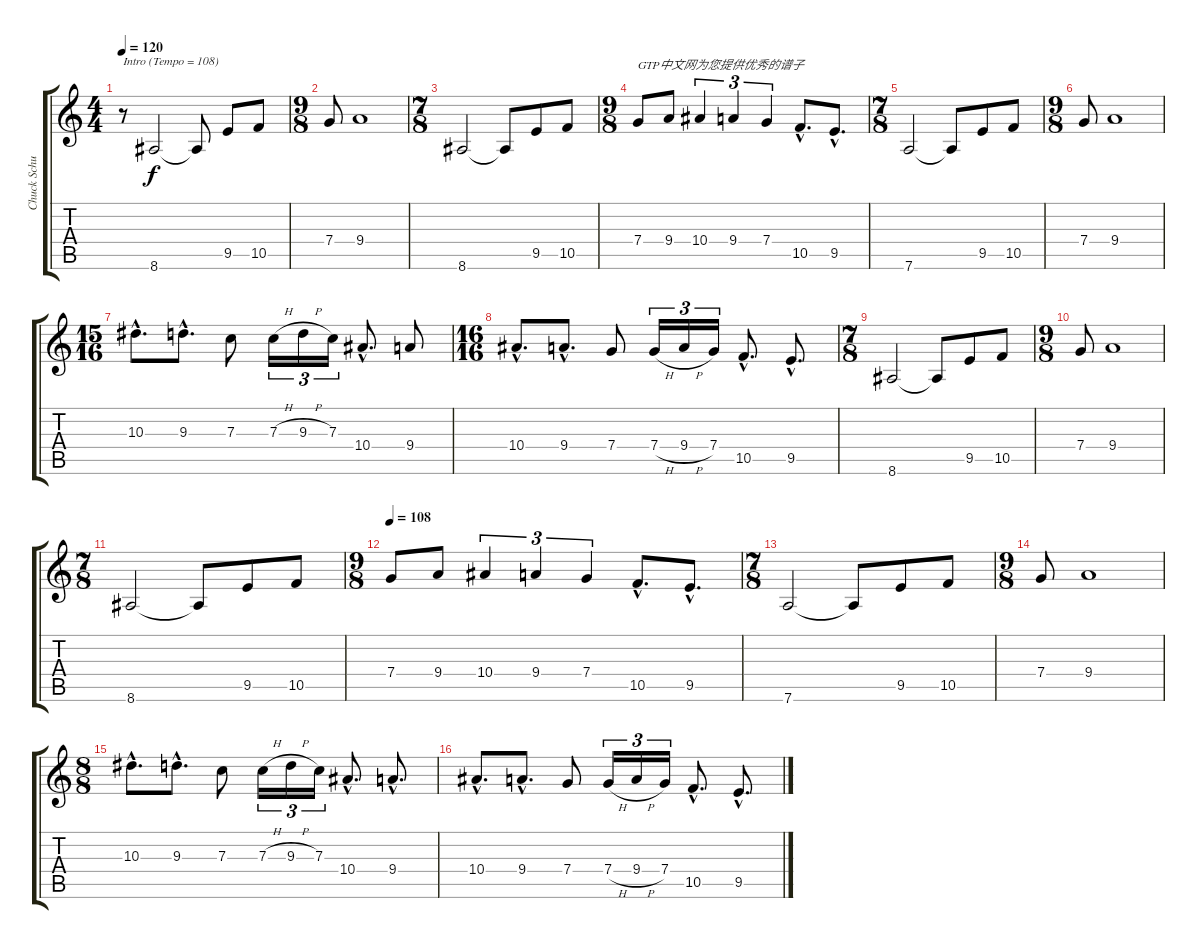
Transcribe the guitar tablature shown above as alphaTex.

\track ("Chuck Schuldiner" "Chuck Schu") {instrument distortionguitar}
\staff {score tabs}
\tuning (D4 A3 F3 C3 G2 D2) {hide}
\ts (4 4)
\tempo 120
\tempo 108
\tempo 120
\clef g2
\ks c
r.8{txt "Intro (Tempo = 108)" dy f volume 16 instrument electricguitarclean} 8.6.2 8.6{t}.8 9.5.8 10.5.8 |
\ts (9 8)
7.4.8 9.4.1 |
\ts (7 8)
8.6.2 8.6{t}.8 9.5.8 10.5.8 |
\ts (9 8)
7.4.8{txt "GTP中文网为您提供优秀的谱子"} 9.4.8 10.4.4{tu (3 2)} 9.4.4{tu (3 2)} 7.4.4{tu (3 2)} 10.5{hac}.8{d} 9.5{hac}.8{d} |
\ts (7 8)
7.6.2 7.6{t}.8 9.5.8 10.5.8 |
\ts (9 8)
7.4.8 9.4.1 |
\ts (15 16)
10.3{hac}.8{d} 9.3{hac}.8{d} 7.3.8 7.3{h}.16{tu (3 2)} 9.3{h}.16{tu (3 2)} 7.3.16{tu (3 2)} 10.4{hac}.8{d} 9.4.8 |
\ts (16 16)
10.4{hac}.8{d} 9.4{hac}.8{d} 7.4.8 7.4{h}.16{tu (3 2)} 9.4{h}.16{tu (3 2)} 7.4.16{tu (3 2)} 10.5{hac}.8{d} 9.5{hac}.8{d} |
\ts (7 8)
8.6.2 8.6{t}.8 9.5.8 10.5.8 |
\ts (9 8)
7.4.8 9.4.1 |
\ts (7 8)
8.6.2 8.6{t}.8 9.5.8 10.5.8 |
\ts (9 8)
\tempo 108
7.4.8 9.4.8 10.4.4{tu (3 2)} 9.4.4{tu (3 2)} 7.4.4{tu (3 2)} 10.5{hac}.8{d} 9.5{hac}.8{d} |
\ts (7 8)
7.6.2 7.6{t}.8 9.5.8 10.5.8 |
\ts (9 8)
7.4.8 9.4.1 |
\ts (8 8)
10.3{hac}.8{d} 9.3{hac}.8{d} 7.3.8 7.3{h}.16{tu (3 2)} 9.3{h}.16{tu (3 2)} 7.3.16{tu (3 2)} 10.4{hac}.8{d} 9.4{hac}.8{d} |
10.4{hac}.8{d} 9.4{hac}.8{d} 7.4.8 7.4{h}.16{tu (3 2)} 9.4{h}.16{tu (3 2)} 7.4.16{tu (3 2)} 10.5{hac}.8{d} 9.5{hac}.8{d}
